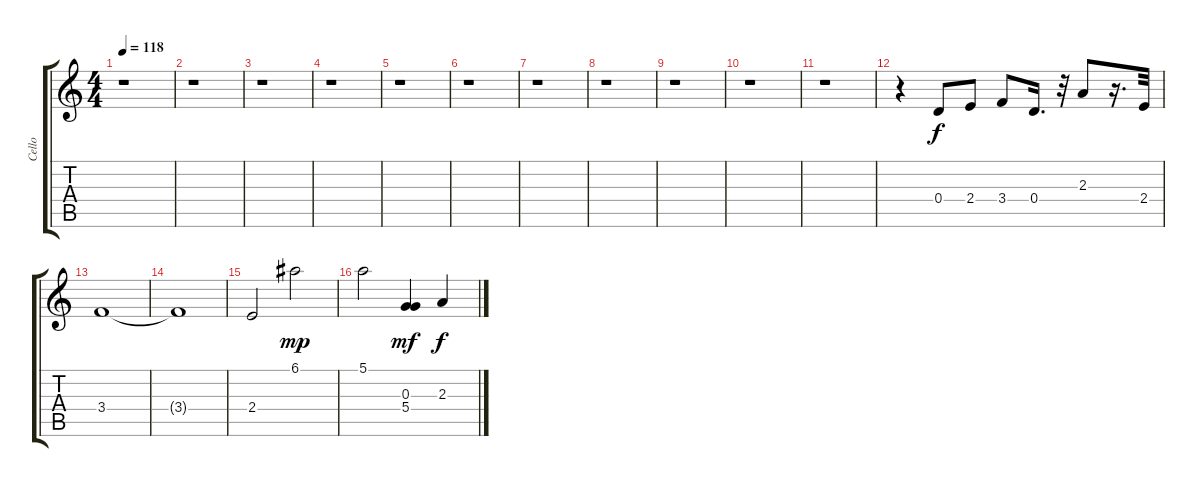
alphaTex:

\track ("Cello" "Cello") {instrument contrabass}
\staff {score tabs}
\tuning (E4 B3 G3 D3 A2 E2) {hide}
\ts (4 4)
\tempo 118
\clef g2
\ks c
r.1{dy f} |
r.1 |
r.1 |
r.1 |
r.1 |
r.1 |
r.1 |
r.1 |
r.1 |
r.1 |
r.1 |
r.4 0.4.8 2.4.8 3.4.8 0.4.16{d} r.32 2.3.8 r.16{d} 2.4.32 |
3.4.1 |
3.4{t}.1 |
2.4.2 6.1.2{dy mp} |
5.1.2 (0.3 5.4).4{dy mf} 2.3.4{dy f}
